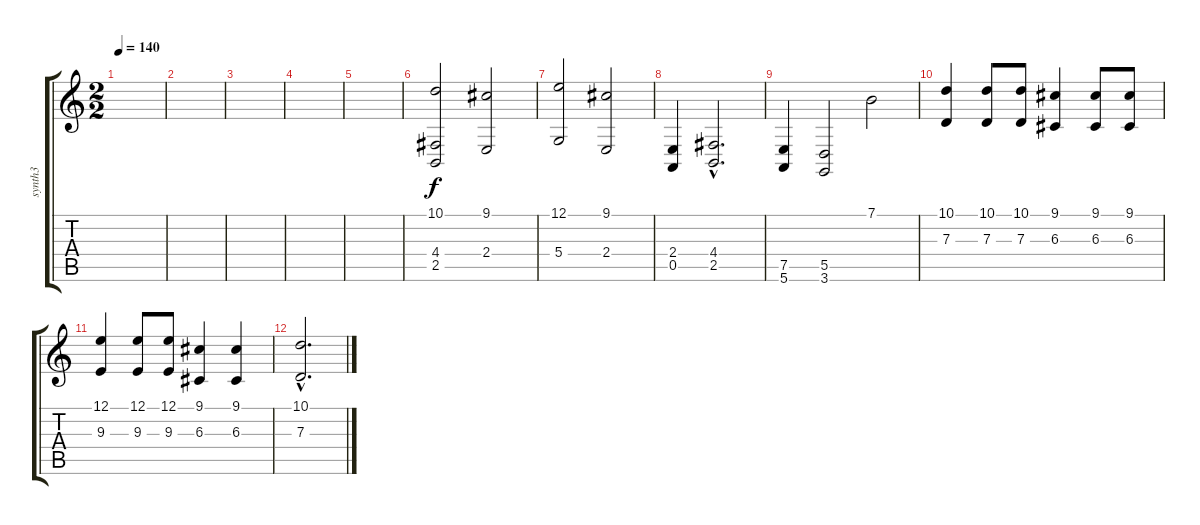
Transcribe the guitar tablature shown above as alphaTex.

\track ("synth3" "synth3") {instrument pad8sweep}
\staff {score tabs}
\tuning (E4 B3 G3 D3 A2 E2) {hide}
\ts (2 2)
\tempo 140
\clef g2
\ks c
|
|
|
|
|
(10.1 4.4 2.5).2 (9.1 2.4).2 |
(12.1 5.4).2 (9.1 2.4).2 |
(2.4 0.5).4 (4.4{hac} 2.5{hac}).2{d} |
(7.5 5.6).4 (5.5 3.6).2 7.1.2 |
(10.1 7.3).4 (10.1 7.3).8 (10.1 7.3).8 (9.1 6.3).4 (9.1 6.3).8 (9.1 6.3).8 |
(12.1 9.3).4 (12.1 9.3).8 (12.1 9.3).8 (9.1 6.3).4 (9.1 6.3).4 |
(10.1{hac} 7.3{hac}).2{d}
